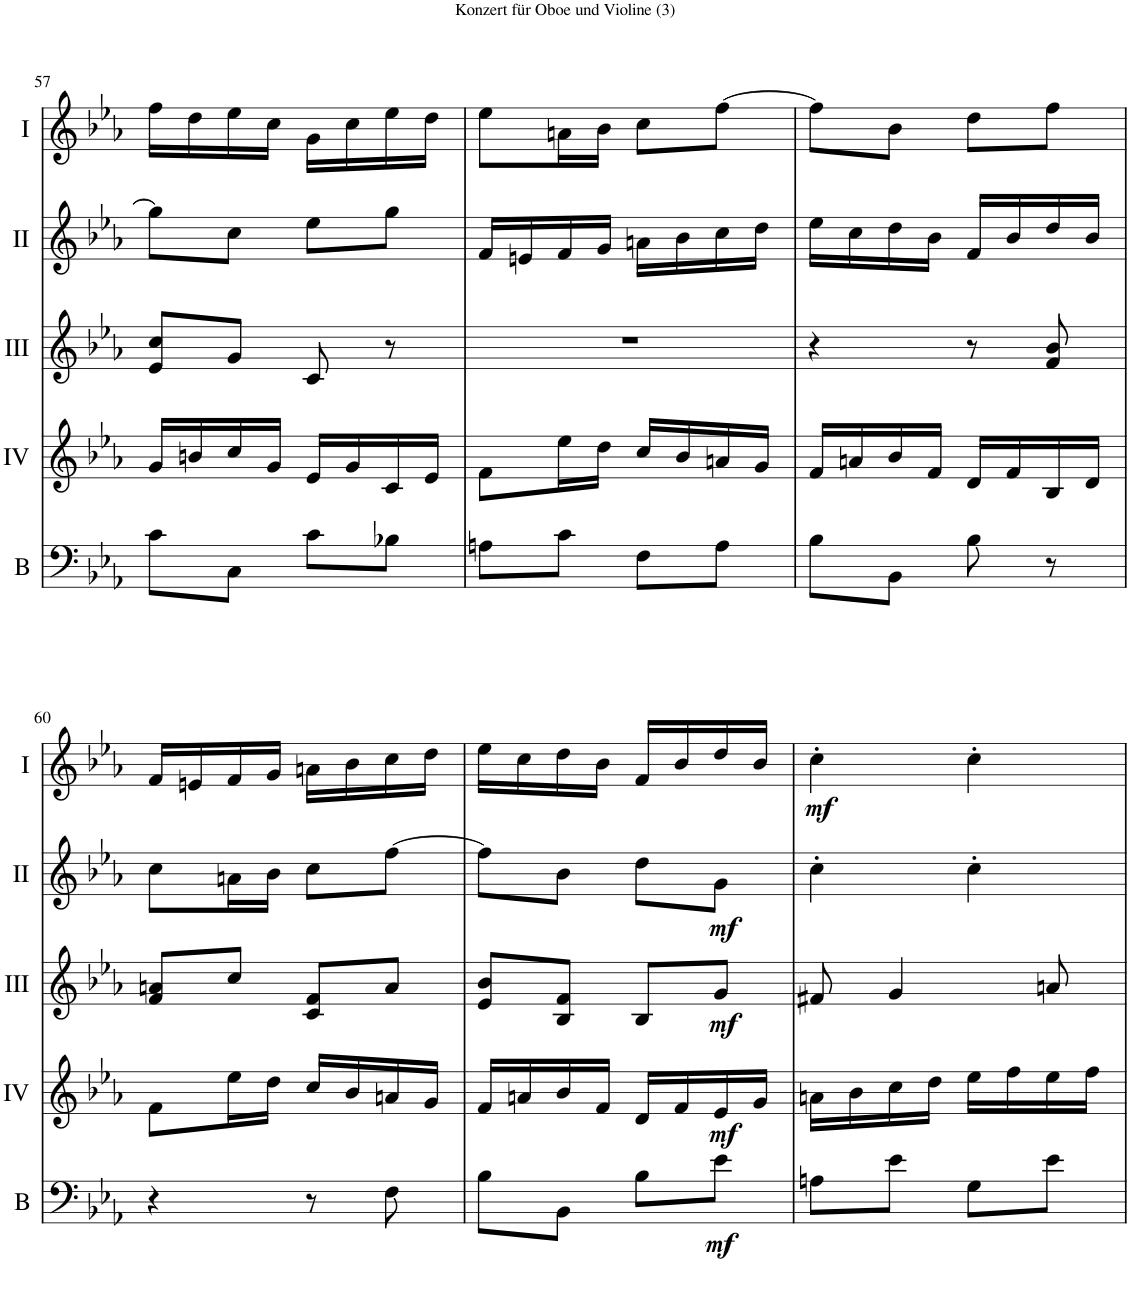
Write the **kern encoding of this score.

**kern	**dynam	**kern	**dynam	**kern	**dynam	**kern	**dynam	**kern	**dynam
*part5	*part5	*part4	*part4	*part3	*part3	*part2	*part2	*part1	*part1
*staff5	*staff5	*staff4	*staff4	*staff3	*staff3	*staff2	*staff2	*staff1	*staff1
*I"Basson	*	*I"Acc. 4	*	*I"Acc. 3	*	*I"Acc. 2	*	*I"Acc. 1	*
*I'B	*	*	*	*	*	*	*	*	*
!!LO:PB:g=z
*clefF4	*	*clefG2	*	*clefG2	*	*clefG2	*	*clefG2	*
*Trd7c12	*	*Trd7c12	*	*	*	*	*	*	*
*k[b-e-a-]	*	*k[b-e-a-]	*	*k[b-e-a-]	*	*k[b-e-a-]	*	*k[b-e-a-]	*
*M2/4	*	*M2/4	*	*M2/4	*	*M2/4	*	*M2/4	*
=57	=57	=57	=57	=57	=57	=57	=57	=57	=57
8c\L	.	16g/LL	.	8e-/ 8cc/L	.	8gg\L]	.	16ff\LL	.
.	.	16bn/	.	.	.	.	.	16dd\	.
8C\J	.	16cc/	.	8g/J	.	8cc\J	.	16ee-\	.
.	.	16g/JJ	.	.	.	.	.	16cc\JJ	.
8c\L	.	16e-/LL	.	8c/	.	8ee-\L	.	16g\LL	.
.	.	16g/	.	.	.	.	.	16cc\	.
8B-X\J	.	16c/	.	8r	.	8gg\J	.	16ee-\	.
.	.	16e-/JJ	.	.	.	.	.	16dd\JJ	.
=58	=58	=58	=58	=58	=58	=58	=58	=58	=58
8An\L	.	8f\L	.	2r	.	16f/LL	.	8ee-\L	.
.	.	.	.	.	.	16en/	.	.	.
8c\J	.	16ee-\L	.	.	.	16f/	.	16an\L	.
.	.	16dd\JJ	.	.	.	16g/JJ	.	16b-\JJ	.
8F\L	.	16cc/LL	.	.	.	16an\LL	.	8cc\L	.
.	.	16b-/	.	.	.	16b-\	.	.	.
8A\J	.	16an/	.	.	.	16cc\	.	[8ff\J	.
.	.	16g/JJ	.	.	.	16dd\JJ	.	.	.
=59	=59	=59	=59	=59	=59	=59	=59	=59	=59
8B-\L	.	16f/LL	.	4r	.	16ee-\LL	.	8ff\L]	.
.	.	16an/	.	.	.	16cc\	.	.	.
8BB-\J	.	16b-/	.	.	.	16dd\	.	8b-\J	.
.	.	16f/JJ	.	.	.	16b-\JJ	.	.	.
8B-\	.	16d/LL	.	8r	.	16f/LL	.	8dd\L	.
.	.	16f/	.	.	.	16b-/	.	.	.
8r	.	16B-/	.	8f/ 8b-/	.	16dd/	.	8ff\J	.
.	.	16d/JJ	.	.	.	16b-/JJ	.	.	.
!!LO:LB:g=z
=60	=60	=60	=60	=60	=60	=60	=60	=60	=60
4r	.	8f\L	.	8f/ 8an/L	.	8cc\L	.	16f/LL	.
.	.	.	.	.	.	.	.	16en/	.
.	.	16ee-\L	.	8cc/J	.	16an\L	.	16f/	.
.	.	16dd\JJ	.	.	.	16b-\JJ	.	16g/JJ	.
8r	.	16cc/LL	.	8c/ 8f/L	.	8cc\L	.	16an\LL	.
.	.	16b-/	.	.	.	.	.	16b-\	.
8F\	.	16an/	.	8a/J	.	[8ff\J	.	16cc\	.
.	.	16g/JJ	.	.	.	.	.	16dd\JJ	.
=61	=61	=61	=61	=61	=61	=61	=61	=61	=61
8B-\L	.	16f/LL	.	8e-/ 8b-/L	.	8ff\L]	.	16ee-\LL	.
.	.	16an/	.	.	.	.	.	16cc\	.
8BB-\J	.	16b-/	.	8B-/ 8f/J	.	8b-\J	.	16dd\	.
.	.	16f/JJ	.	.	.	.	.	16b-\JJ	.
8B-\L	.	16d/LL	.	8B-/L	.	8dd\L	.	16f/LL	.
.	.	16f/	.	.	.	.	.	16b-/	.
!	!LO:DY:b	!	!LO:DY:b	!	!LO:DY:b	!	!LO:DY:b	!	!
8e-\J	mf	16e-/	mf	8g/J	mf	8g\J	mf	16dd/	.
.	.	16g/JJ	.	.	.	.	.	16b-/JJ	.
=62	=62	=62	=62	=62	=62	=62	=62	=62	=62
!	!	!	!	!	!	!	!	!	!LO:DY:b
8An\L	.	16an\LL	.	8f#X/	.	4cc'\	.	4cc'\	mf
.	.	16b-\	.	.	.	.	.	.	.
8e-\J	.	16cc\	.	4g/	.	.	.	.	.
.	.	16dd\JJ	.	.	.	.	.	.	.
8G\L	.	16ee-\LL	.	.	.	4cc'\	.	4cc'\	.
.	.	16ff\	.	.	.	.	.	.	.
8e-\J	.	16ee-\	.	8an/	.	.	.	.	.
.	.	16ff\JJ	.	.	.	.	.	.	.
=	=	=	=	=	=	=	=	=	=
*-	*-	*-	*-	*-	*-	*-	*-	*-	*-
